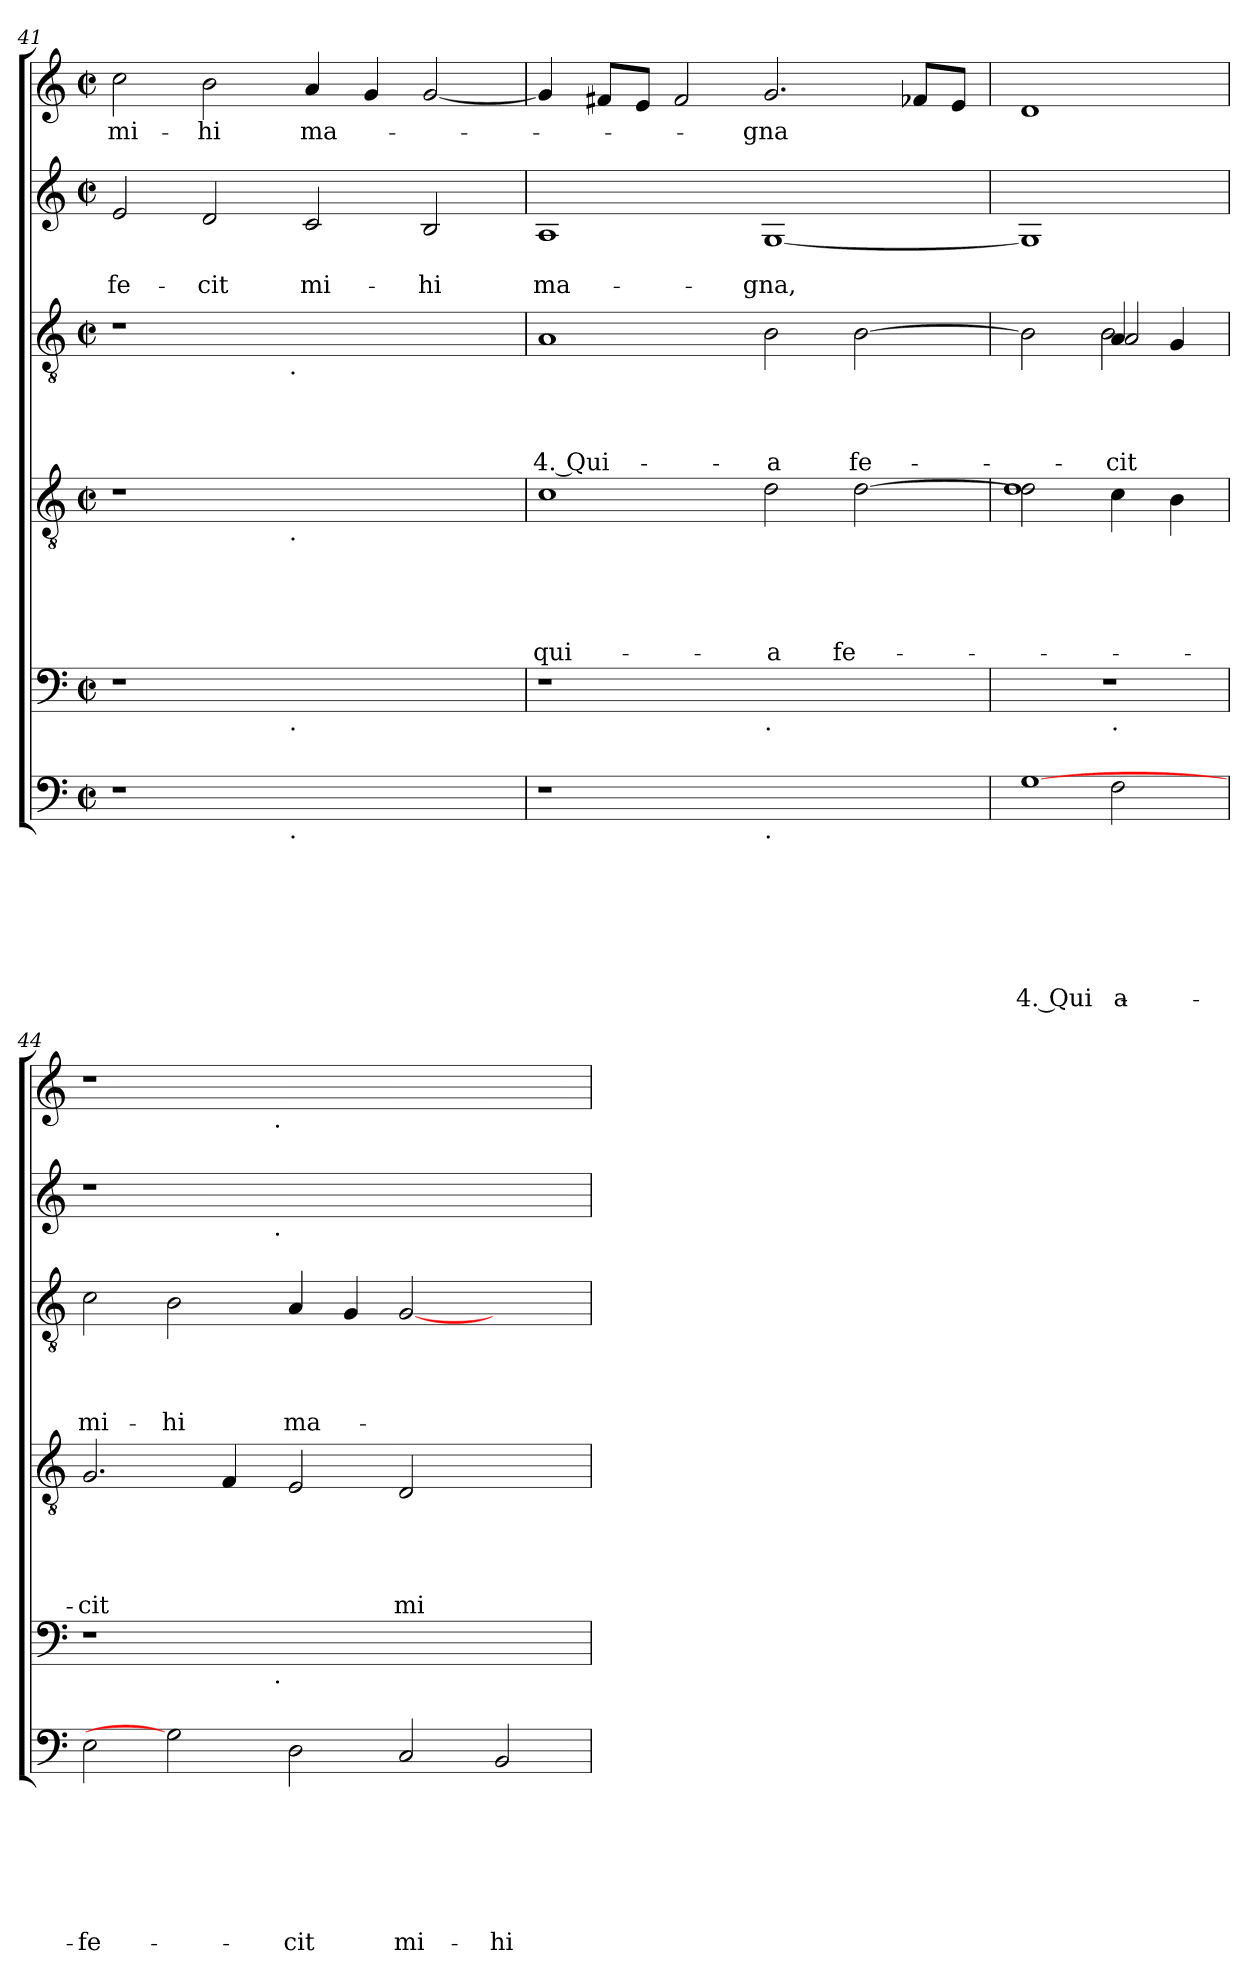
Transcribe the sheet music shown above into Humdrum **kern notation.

**kern	**text	**text	**text	**text	**text	**text	**text	**kern	**kern	**text	**text	**text	**text	**text	**kern	**text	**text	**text	**text	**kern	**text	**text	**kern	**text
*part6	*part6	*part6	*part6	*part6	*part6	*part6	*part6	*part5	*part4	*part4	*part4	*part4	*part4	*part4	*part3	*part3	*part3	*part3	*part3	*part2	*part2	*part2	*part1	*part1
*staff6	*staff6	*staff6	*staff6	*staff6	*staff6	*staff6	*staff6	*staff5	*staff4	*staff4	*staff4	*staff4	*staff4	*staff4	*staff3	*staff3	*staff3	*staff3	*staff3	*staff2	*staff2	*staff2	*staff1	*staff1
*clefF4	*	*	*	*	*	*	*	*clefF4	*clefGv2	*	*	*	*	*	*clefGv2	*	*	*	*	*clefG2	*	*	*clefG2	*
*k[]	*	*	*	*	*	*	*	*k[]	*k[]	*	*	*	*	*	*k[]	*	*	*	*	*k[]	*	*	*k[]	*
*C:	*	*	*	*	*	*	*	*C:	*C:	*	*	*	*	*	*C:	*	*	*	*	*C:	*	*	*C:	*
*M2/2	*	*	*	*	*	*	*	*M2/2	*M2/2	*	*	*	*	*	*M2/2	*	*	*	*	*M2/2	*	*	*M2/2	*
*met(c|)	*	*	*	*	*	*	*	*met(c|)	*met(c|)	*	*	*	*	*	*met(c|)	*	*	*	*	*met(c|)	*	*	*met(c|)	*
=41	=41	=41	=41	=41	=41	=41	=41	=41	=41	=41	=41	=41	=41	=41	=41	=41	=41	=41	=41	=41	=41	=41	=41	=41
!	!	!	!	!	!	!	!	!	!	!	!	!	!	!	!	!	!	!	!	!	!	!LO:LY:b	!	!LO:LY:b
*^	*	*	*	*	*	*	*	*^	*^	*	*	*	*	*	*^	*	*	*	*	*	*	*	*	*
1r	2ryy	.	.	.	.	.	.	.	1r	2ryy	1r	2ryy	.	.	.	.	.	1r	2ryy	.	.	.	.	2e/	.	fe-	2cc\	mi-
!	!	!	!	!	!	!	!	!	!	!	!	!	!	!	!	!	!	!	!	!	!	!	!	!	!	!LO:LY:b	!	!LO:LY:b
.	4...ryy	.	.	.	.	.	.	.	.	4...ryy	.	4...ryy	.	.	.	.	.	.	4...ryy	.	.	.	.	2d/	.	-cit	2b\	-hi
!	!	!	!	!	!	!	!	!	!	!	!	!	!	!	!	!	!	!	!LO:TX:b:t=.	!	!	!	!	!	!	!	!	!
!	!	!	!	!	!	!	!	!	!	!	!	!LO:TX:b:t=.	!	!	!	!	!	!	!	!	!	!	!	!	!	!	!	!
!	!	!	!	!	!	!	!	!	!	!LO:TX:b:t=.	!	!	!	!	!	!	!	!	!	!	!	!	!	!	!	!	!	!
!	!LO:TX:b:t=.	!	!	!	!	!	!	!	!	!	!	!	!	!	!	!	!	!	!	!	!	!	!	!	!	!	!	!
.	1ryy	.	.	.	.	.	.	.	.	1ryy	.	1ryy	.	.	.	.	.	.	1ryy	.	.	.	.	.	.	.	.	.
!	!	!	!	!	!	!	!	!	!	!	!	!	!	!	!	!	!	!	!	!	!	!	!	!	!	!LO:LY:b	!	!LO:LY:b
1ryy	.	.	.	.	.	.	.	.	1ryy	.	1ryy	.	.	.	.	.	.	1ryy	.	.	.	.	.	2c/	.	mi-	4a/	ma-
.	.	.	.	.	.	.	.	.	.	.	.	.	.	.	.	.	.	.	.	.	.	.	.	.	.	.	4g/	.
!	!	!	!	!	!	!	!	!	!	!	!	!	!	!	!	!	!	!	!	!	!	!	!	!	!	!LO:LY:b	!	!
.	.	.	.	.	.	.	.	.	.	.	.	.	.	.	.	.	.	.	.	.	.	.	.	2B/	.	-hi	[<2g/	.
.	32ryy	.	.	.	.	.	.	.	.	32ryy	.	32ryy	.	.	.	.	.	.	32ryy	.	.	.	.	.	.	.	.	.
=42	=42	=42	=42	=42	=42	=42	=42	=42	=42	=42	=42	=42	=42	=42	=42	=42	=42	=42	=42	=42	=42	=42	=42	=42	=42	=42	=42	=42
!	!	!	!	!	!	!	!	!	!	!	!	!	!	!	!	!	!LO:LY:b	!	!	!	!	!	!LO:LY:b:rj	!	!	!LO:LY:b	!	!
*v	*v	*	*	*	*	*	*	*	*	*	*v	*v	*	*	*	*	*	*v	*v	*	*	*	*	*	*	*	*	*
*	*	*	*	*	*	*	*	*v	*v	*	*	*	*	*	*	*	*	*	*	*	*	*	*	*	*
1r	.	.	.	.	.	.	.	1r	1c	.	.	.	.	qui-	1A	.	.	.	4. Qui-	1A	.	ma-	4g/]	.
.	.	.	.	.	.	.	.	.	.	.	.	.	.	.	.	.	.	.	.	.	.	.	8f#/L	.
.	.	.	.	.	.	.	.	.	.	.	.	.	.	.	.	.	.	.	.	.	.	.	8e/J	.
.	.	.	.	.	.	.	.	.	.	.	.	.	.	.	.	.	.	.	.	.	.	.	2f#/	.
!	!	!	!	!	!	!	!	!LO:TX:b:t=.	!	!	!	!	!	!	!	!	!	!	!	!	!	!	!	!
!LO:TX:b:t=.	!	!	!	!	!	!	!	!	!	!	!	!	!	!	!	!	!	!	!	!	!	!	!	!
!	!	!	!	!	!	!	!	!	!	!	!	!	!	!LO:LY:b	!	!	!	!	!LO:LY:b	!	!	!LO:LY:b	!	!LO:LY:b
1ryy	.	.	.	.	.	.	.	1ryy	2d\	.	.	.	.	-a	2B\	.	.	.	-a	[<1G	.	-gna,	2.g/	-gna
!	!	!	!	!	!	!	!	!	!	!	!	!	!	!LO:LY:b	!	!	!	!	!LO:LY:b	!	!	!	!	!
.	.	.	.	.	.	.	.	.	[>2d\	.	.	.	.	fe-	[>2B\	.	.	.	fe-	.	.	.	.	.
.	.	.	.	.	.	.	.	.	.	.	.	.	.	.	.	.	.	.	.	.	.	.	8f-/L	.
.	.	.	.	.	.	.	.	.	.	.	.	.	.	.	.	.	.	.	.	.	.	.	8e/J	.
=43	=43	=43	=43	=43	=43	=43	=43	=43	=43	=43	=43	=43	=43	=43	=43	=43	=43	=43	=43	=43	=43	=43	=43	=43
!	!	!	!	!	!	!	!LO:LY:b:rj	!	!	!	!	!	!	!	!	!	!	!	!	!	!	!	!	!
*^	*	*	*	*	*	*	*	*^	*^	*	*	*	*	*	*^	*	*	*	*	*	*	*	*	*
*	*	*	*	*	*	*	*	*	*	*	*	*	*	*	*	*	*	*	*^	*	*	*	*	*	*	*	*	*
[1G	2ryy	.	.	.	.	.	.	4. Qui-	1r	2ryy	2d\]	1d	.	.	.	.	.	2B\]	2ryy	2ryy	.	.	.	.	1G]	.	.	1d	.
!	!	!	!	!	!	!	!	!	!	!LO:TX:b:t=.	!	!	!	!	!	!	!	!	!	!	!	!	!	!	!	!	!	!	!
!	!	!	!	!	!	!	!	!LO:LY:b	!	!	!	!	!	!	!	!	!	!	!	!	!	!	!	!LO:LY:b	!	!	!	!	!
.	2F\	.	.	.	.	.	.	-a	.	2ryy	4c\	.	.	.	.	.	.	4A/	2B\	2A/	.	.	.	-cit	.	.	.	.	.
.	.	.	.	.	.	.	.	.	.	.	4B\	.	.	.	.	.	.	4G/	.	.	.	.	.	.	.	.	.	.	.
*	*	*	*	*	*	*	*	*	*	*	*v	*v	*	*	*	*	*	*	*	*	*	*	*	*	*	*	*	*	*
*v	*v	*	*	*	*	*	*	*	*	*	*	*	*	*	*	*	*v	*v	*v	*	*	*	*	*	*	*	*	*
=44	=44	=44	=44	=44	=44	=44	=44	=44	=44	=44	=44	=44	=44	=44	=44	=44	=44	=44	=44	=44	=44	=44	=44	=44	=44
!	!	!	!	!	!	!	!LO:LY:b	!	!	!	!	!	!	!	!LO:LY:b	!	!	!	!	!LO:LY:b	!	!	!	!	!
*	*	*	*	*	*	*	*	*	*	*	*	*	*	*	*	*	*	*	*	*	*^	*	*	*^	*
2E\	.	.	.	.	.	.	fe-	1r	2ryy	2.G/	.	.	.	.	-cit	2c\	.	.	.	mi-	1r	2ryy	.	.	1r	2ryy	.
!	!	!	!	!	!	!	!	!	!	!	!	!	!	!	!	!	!	!	!	!LO:LY:b	!	!	!	!	!	!	!
2G]	.	.	.	.	.	.	.	.	4...ryy	.	.	.	.	.	.	2B\	.	.	.	-hi	.	4...ryy	.	.	.	4...ryy	.
.	.	.	.	.	.	.	.	.	.	4F/	.	.	.	.	.	.	.	.	.	.	.	.	.	.	.	.	.
!	!	!	!	!	!	!	!	!	!	!	!	!	!	!	!	!	!	!	!	!	!	!	!	!	!	!LO:TX:b:t=.	!
!	!	!	!	!	!	!	!	!	!	!	!	!	!	!	!	!	!	!	!	!	!	!LO:TX:b:t=.	!	!	!	!	!
!	!	!	!	!	!	!	!	!	!LO:TX:b:t=.	!	!	!	!	!	!	!	!	!	!	!	!	!	!	!	!	!	!
.	.	.	.	.	.	.	.	.	1ryy	.	.	.	.	.	.	.	.	.	.	.	.	1ryy	.	.	.	1ryy	.
!	!	!	!	!	!	!	!LO:LY:b	!	!	!	!	!	!	!	!	!	!	!	!	!LO:LY:b	!	!	!	!	!	!	!
2D\	.	.	.	.	.	.	-cit	1.ryy	.	2E/	.	.	.	.	.	4A/	.	.	.	ma-	1.ryy	.	.	.	1.ryy	.	.
.	.	.	.	.	.	.	.	.	.	.	.	.	.	.	.	4G/	.	.	.	.	.	.	.	.	.	.	.
!	!	!	!	!	!	!	!LO:LY:b	!	!	!	!	!	!	!	!LO:LY:b	!	!	!	!	!	!	!	!	!	!	!	!
2C/	.	.	.	.	.	.	mi-	.	.	2D/	.	.	.	.	mi-	[<2G/	.	.	.	.	.	.	.	.	.	.	.
.	.	.	.	.	.	.	.	.	2ryy	.	.	.	.	.	.	.	.	.	.	.	.	2ryy	.	.	.	2ryy	.
!	!	!	!	!	!	!	!LO:LY:b	!	!	!	!	!	!	!	!	!	!	!	!	!	!	!	!	!	!	!	!
2BB/	.	.	.	.	.	.	-hi	.	.	2ryy	.	.	.	.	.	2ryy	.	.	.	.	.	.	.	.	.	.	.
.	.	.	.	.	.	.	.	.	32ryy	.	.	.	.	.	.	.	.	.	.	.	.	32ryy	.	.	.	32ryy	.
*	*	*	*	*	*	*	*	*	*	*	*	*	*	*	*	*	*	*	*	*	*v	*v	*	*	*	*	*
*	*	*	*	*	*	*	*	*v	*v	*	*	*	*	*	*	*	*	*	*	*	*	*	*	*v	*v	*
=	=	=	=	=	=	=	=	=	=	=	=	=	=	=	=	=	=	=	=	=	=	=	=	=
*-	*-	*-	*-	*-	*-	*-	*-	*-	*-	*-	*-	*-	*-	*-	*-	*-	*-	*-	*-	*-	*-	*-	*-	*-
